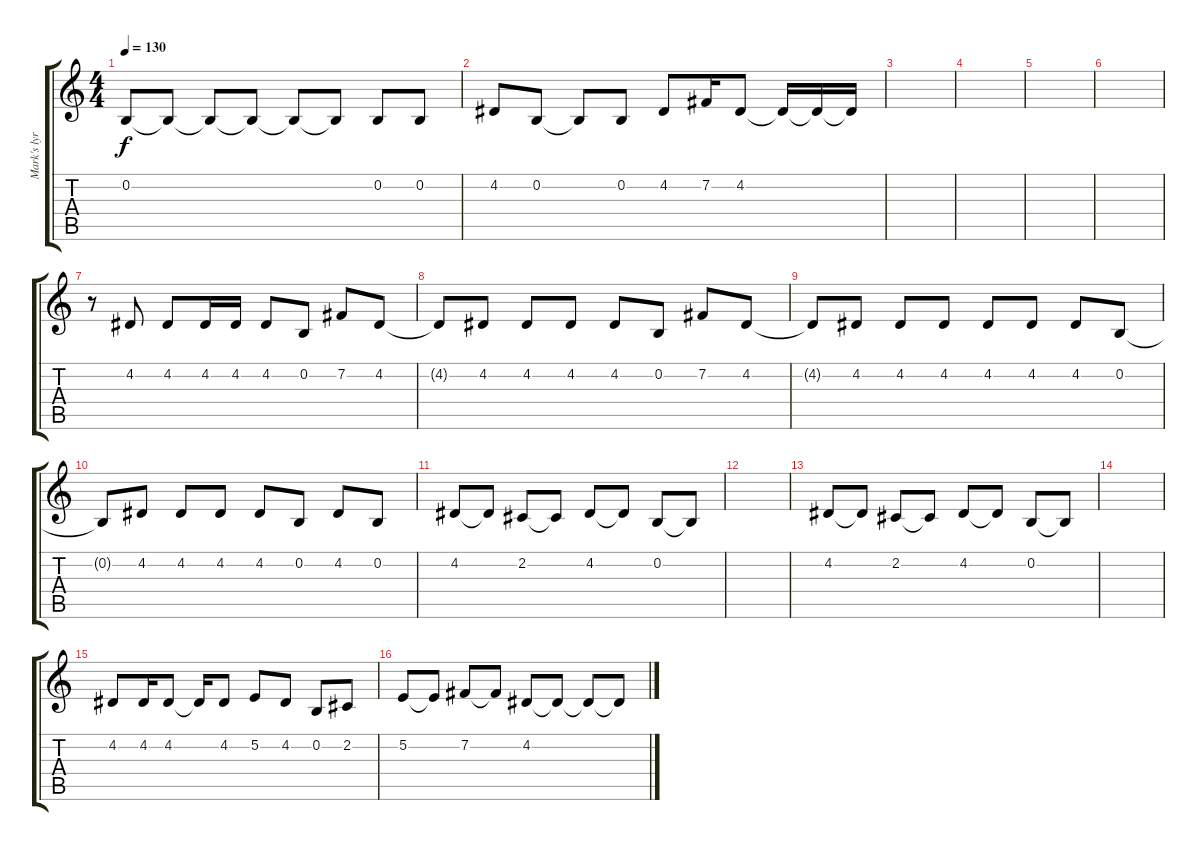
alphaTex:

\track ("Mark's lyrics" "Mark's lyr") {instrument tenorsax}
\staff {score tabs}
\tuning (E4 B3 G3 D3 A2 E2) {hide}
\ts (4 4)
\tempo 130
\clef g2
\ks c
0.2.8{dy f} 0.2{t}.8 0.2{t}.8 0.2{t}.8 0.2{t}.8 0.2{t}.8 0.2.8 0.2.8 |
4.2.8 0.2.8 0.2{t}.8 0.2.8 4.2.8 7.2.16 4.2.8 4.2{t}.16 4.2{t}.16 4.2{t}.16 |
|
|
|
|
r.8 4.2.8 4.2.8 4.2.16 4.2.16 4.2.8 0.2.8 7.2.8 4.2.8 |
4.2{t}.8 4.2.8 4.2.8 4.2.8 4.2.8 0.2.8 7.2.8 4.2.8 |
4.2{t}.8 4.2.8 4.2.8 4.2.8 4.2.8 4.2.8 4.2.8 0.2.8 |
0.2{t}.8 4.2.8 4.2.8 4.2.8 4.2.8 0.2.8 4.2.8 0.2.8 |
4.2.8 4.2{t}.8 2.2.8 2.2{t}.8 4.2.8 4.2{t}.8 0.2.8 0.2{t}.8 |
|
4.2.8 4.2{t}.8 2.2.8 2.2{t}.8 4.2.8 4.2{t}.8 0.2.8 0.2{t}.8 |
|
4.2.8 4.2.16 4.2.8 4.2{t}.16 4.2.8 5.2.8 4.2.8 0.2.8 2.2.8 |
5.2.8 5.2{t}.8 7.2.8 7.2{t}.8 4.2.8 4.2{t}.8 4.2{t}.8 4.2{t}.8
